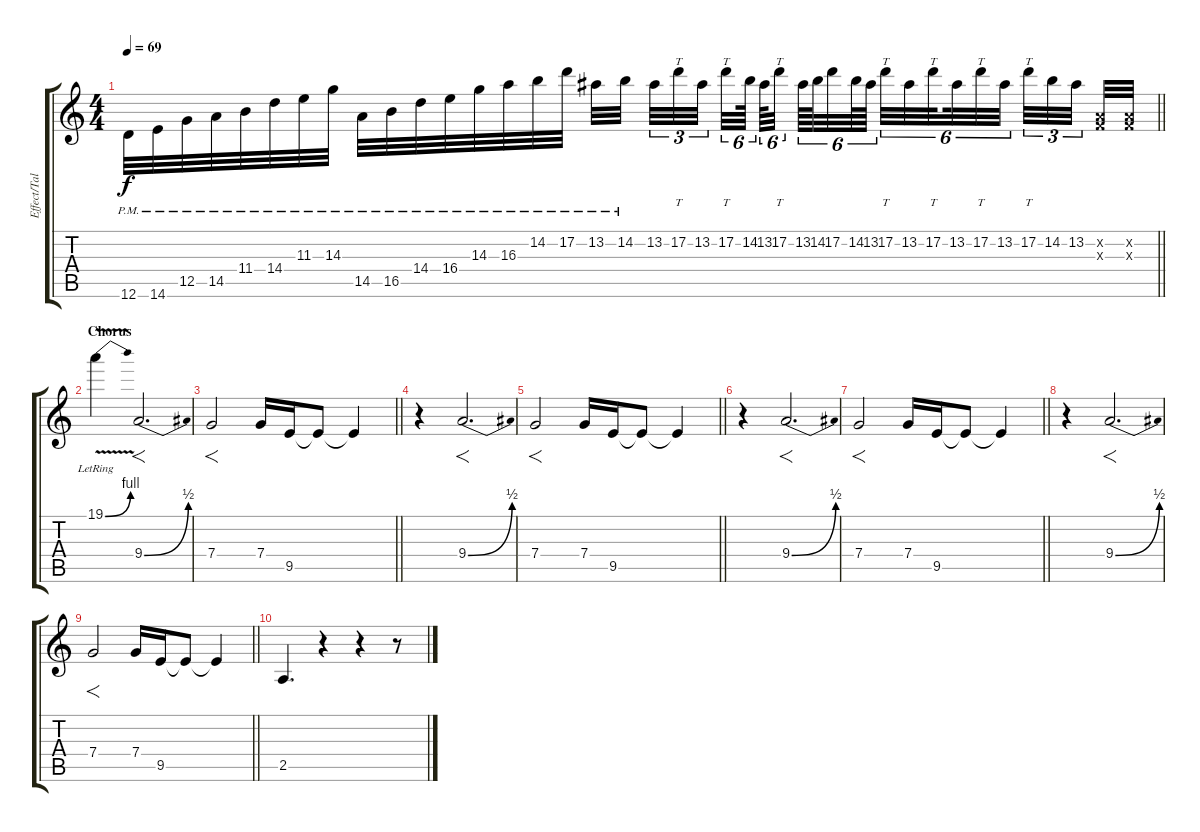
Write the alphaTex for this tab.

\track ("Effect/Talkbox/Zack Solo" "Effect/Tal") {instrument distortionguitar}
\staff {score tabs}
\tuning (D4 A3 F3 C3 G2 D2) {hide}
\ts (4 4)
\tempo 69
\clef g2
\barLineRight lightlight
\ks c
12.6{pm}.32{dy f} 14.6{pm}.32 12.5{pm}.32 14.5{pm}.32 11.4{pm}.32 14.4{pm}.32 11.3{pm}.32 14.3{pm}.32 14.5{pm}.32 16.5{pm}.32 14.4{pm}.32 16.4{pm}.32 14.3{pm}.32 16.3{pm}.32 14.2{pm}.32 17.2{pm}.32 13.2{pm}.32 14.2{pm}.32{beam splitsecondary} 13.2.32{tu (3 2)} 17.2.32{tt tu (3 2)} 13.2.32{tu (3 2) beam splitsecondary} 17.2.32{tt tu (6 4)} 14.2.64{tu (6 4) beam splitsecondary} 13.2.64{tu (6 4)} 17.2.32{tt tu (6 4) beam splitsecondary} 13.2.64{tu (6 4)} 14.2.64{tu (6 4)} 17.2.32{tu (6 4)} 14.2.64{tu (6 4)} 13.2.64{tu (6 4)} 17.2.32{tt tu (6 4)} 13.2.32{tu (6 4)} 17.2.32{tt tu (6 4) beam splitsecondary} 13.2.32{tu (6 4)} 17.2.32{tt tu (6 4)} 13.2.32{tu (6 4) beam splitsecondary} 17.2.32{tt tu (3 2)} 14.2.32{tu (3 2)} 13.2.32{tu (3 2) beam splitsecondary} (0.2{x} 0.3{x}).32 (0.2{x} 0.3{x}).32 |
\section ("" "Chorus")
19.1{be (bend 0 0 60 4) v lr}.4 9.4{be (bend 0 0 60 2)}.2{f d} |
\barLineRight lightlight
7.4.2{f} 7.4.16 9.5.16 9.5{t}.8 9.5{t}.4 |
r.4 9.4{be (bend 0 0 60 2)}.2{f d} |
\barLineRight lightlight
7.4.2{f} 7.4.16 9.5.16 9.5{t}.8 9.5{t}.4 |
r.4 9.4{be (bend 0 0 60 2)}.2{f d} |
\barLineRight lightlight
7.4.2{f} 7.4.16 9.5.16 9.5{t}.8 9.5{t}.4 |
r.4 9.4{be (bend 0 0 60 2)}.2{f d} |
\barLineRight lightlight
7.4.2{f} 7.4.16 9.5.16 9.5{t}.8 9.5{t}.4 |
2.5.4{d} r.4 r.4 r.8
